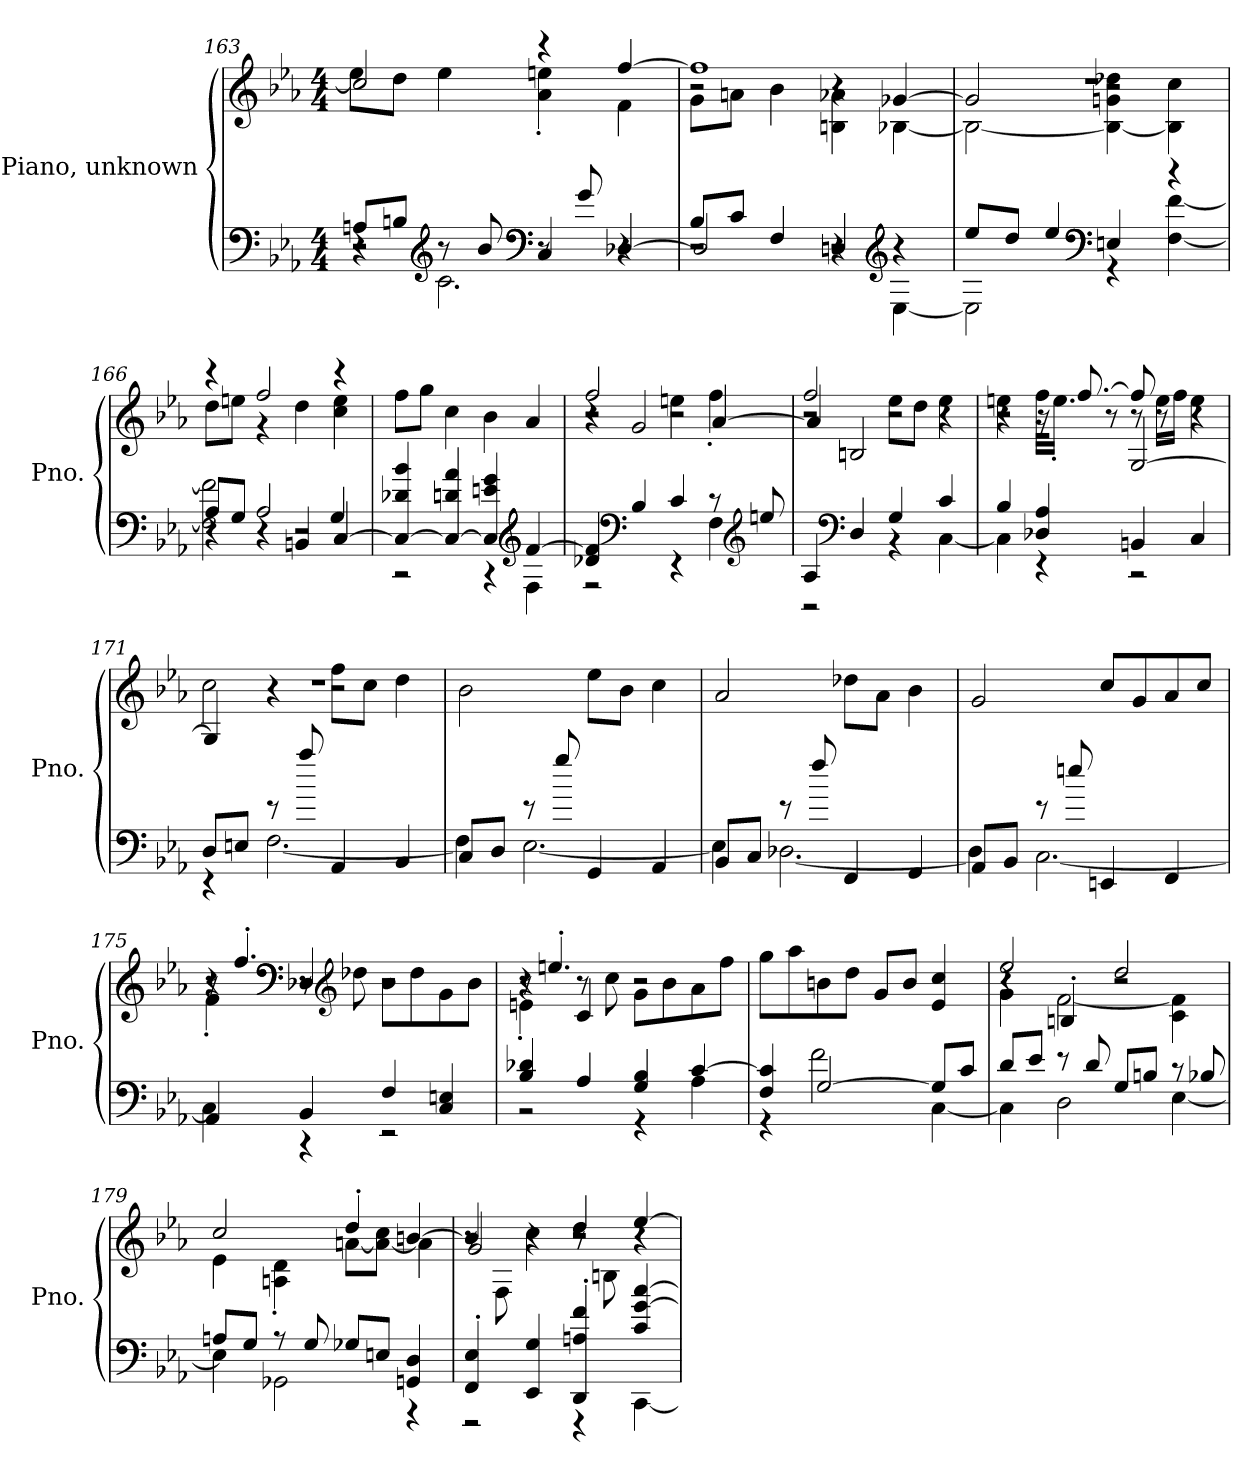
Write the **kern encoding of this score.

**kern	**kern
*part1	*part1
*staff2	*staff1
*I"Piano, unknown	*
*I'Pno.	*
*clefF4	*clefG2
*k[b-e-a-]	*k[b-e-a-]
*M4/4	*M4/4
=163	=163
*^	*^
*	*^	*	*
8An/L	4r	2r	2cc/]	8ee-\L
8Bn/J	.	.	.	8dd\J
*clefG2	*	*	*	*
8r	2.c\	.	.	4ee-\
8b-/	.	.	.	.
*clefF4	*	*	*	*
8r	.	4C/	4r	4a-\' 4een\'
8g/	.	.	.	.
4r	.	[4D-X/	[4ff/	4f\
=164	=164	=164	=164	=164
*	*	*	*	*^
8B-/L	2r	2D-/]	1ff]	8g\L	2r
8c/J	.	.	.	8an\J	.
4F/	.	.	.	4b-\	.
4Dn/	4r	2r	.	4Bn\ 4a-X\	4r
*clefG2	*	*	*	*	*
4r	[4E-\	.	.	[4B-X\	[4g-X/
*	*v	*v	*	*	*
!!LO:PB:g=z	!!	!!
=165	=165	=165	=165	=165
8ee-/L	2E-\]	1r	2B-\_	2g-/]
8dd/J	.	.	.	.
4ee-/	.	.	.	.
*clefF4	*	*	*	*
4En/	4r	.	4B-\_ 4gn\ 4dd-X\	2r
4r	[4F\ [4f\	.	4B-\] 4cc\	.
*	*	*	*v	*v
=166	=166	=166	=166
*	*^	*	*
8A-/L	2F\] 2f\]	4r	4r	8dd\L
8G/J	.	.	.	8een\J
4r	.	2A-/	2ff/	4r
4BBn/	2r	.	.	4dd\
[4C/	.	4G/	4r	4cc\ 4ee\
*	*v	*v	*	*
*	*	*v	*v
=167	=167	=167
4C/_ 4d-X/ 4b-/	2r	8ff\L
.	.	8gg\J
4C/_ 4dn/ 4a-/	.	4cc\
4C/] 4en/ 4g/	4r	4b-\
*clefG2	*	*
[4f/	4F\	4a-/
=168	=168	=168
*	*	*^
*	*	*	*^
4d-X/ 4f/]	2r	2ff/	2r	4r
*clefF4	*	*	*	*
4B-/	.	.	.	2g/
4c/	4r	2r	4een\	.
8r	4F\	.	4ff'\	[4a-/
*clefG2	*	*	*	*
8een/	.	.	.	.
!!LO:LB:g=z	!!	!!
=169	=169	=169	=169	=169
4A-/	2r	2ff/	2r	4a-/]
*clefF4	*	*	*	*
4D/	.	.	.	2Bn/
4G/	4r	2r	8ee-\L	.
.	.	.	8dd\J	.
4c/	[4C\	.	4ee-\	4r
=170	=170	=170	=170	=170
4B-/	4C\]	4r	4een\	2r
4D-X/ 4A-/	4r	16r	32ff\KLL	.
.	.	.	16.ee'\JJ	.
.	.	[8.ff/	.	.
.	.	.	8r	.
4BBn/	2r	8ff/]	8r	[2G/
.	.	8r	16ee\LL	.
.	.	.	16ff\JJ	.
4C/	.	4r	4ee\	.
=171	=171	=171	=171	=171
8D/L	4r	1r	2cc\	4G/]
8En/J	.	.	.	.
8r	[2.F\	.	.	4r
8aa-/	.	.	.	.
4AA-/	.	.	8ff\L	2r
.	.	.	8cc\J	.
4BB-/	.	.	4dd\	.
*	*	*v	*v	*v
=172	=172	=172
8C/L	4F\]	2b-\
8D/J	.	.
8r	[2.E-\	.
8gg/	.	.
4GG/	.	8ee-\L
.	.	8b-\J
4AA-/	.	4cc\
!!LO:LB:g=z
=173	=173	=173
8BB-/L	4E-\]	2a-/
8C/J	.	.
8r	[2.D-X\	.
8ff/	.	.
4FF/	.	8dd-X\L
.	.	8a-\J
4GG/	.	4b-\
=174	=174	=174
8AA-/L	4D-\]	2g/
8BB-/J	.	.
8r	[2.C\	.
8een/	.	.
4EEn/	.	8cc/L
.	.	8g/
4FF/	.	8a-/
.	.	8cc/J
=175	=175	=175
*	*	*^
*	*	*	*^
4AA-/	4C\]	8r	4f'\	4r
.	.	4.ff'/	.	.
*	*	*clefF4	*	*
4BB-/	4r	.	8r	4D-X/
*	*	*clefG2	*	*
.	.	.	8dd-X\	.
4F/	2r	2r	8b-\L	2r
.	.	.	8dd-\	.
4C/ 4En/	.	.	8g\	.
.	.	.	8b-\J	.
=176	=176	=176	=176	=176
4B-/ 4d-X/	2r	8r	4en'\	4r
.	.	4.een'/	.	.
4A-/	.	.	8r	4c/
.	.	.	8cc\	.
4G/ 4B-/	4r	2r	8g\L	2r
.	.	.	8b-\	.
[4c/	4A-\	.	8a-\	.
.	.	.	8ff\J	.
*	*	*v	*v	*v
!!LO:LB:g=z
=177	=177	=177
4F/ 4c/]	4r	8gg\L
.	.	8aa-\
[2G/	2f\	8bn\
.	.	8dd\J
.	.	8g/L
.	.	8b/J
8G/L]	[4C\	4e-/ 4cc/
8c/J	.	.
=178	=178	=178
*	*	*^
*	*	*	*^
8d/L	4C\]	2ee-/	4g\	4r
8e-/J	.	.	.	.
8r	2D\	.	[2f\	4Bn'/
8d/	.	.	.	.
8G/L	.	2dd/	.	2r
8Bn/J	.	.	.	.
8r	[4E-\	.	4c\ 4f\]	.
8B-X/	.	.	.	.
*	*	*	*v	*v
=179	=179	=179	=179
8An/L	4E-\]	2cc/	4e-\
8G/J	.	.	.
8r	2GG-X\	.	4An\' 4d\'
8G/	.	.	.
8G-X/L	.	4dd'/	[8an\L
8En/J	.	.	8a\_ 8cc\J
4GGn/ 4D/	4r	[4bn/	4a\]
=180	=180	=180	=180
*	*	*	*^
4FF/' 4E-/'	2r	4b/]	8r	2g/
.	.	.	8F\	.
4EE-/ 4G/	.	4r	4cc\	.
4DD/' 4An/' 4f/'	4r	4dd/	8r	2r
.	.	.	8Bn\	.
4c/ [4g/ [4cc/	[4CC\	[4ee-/	4r	.
*v	*v	*	*	*
*	*v	*v	*v
=	=
*-	*-
